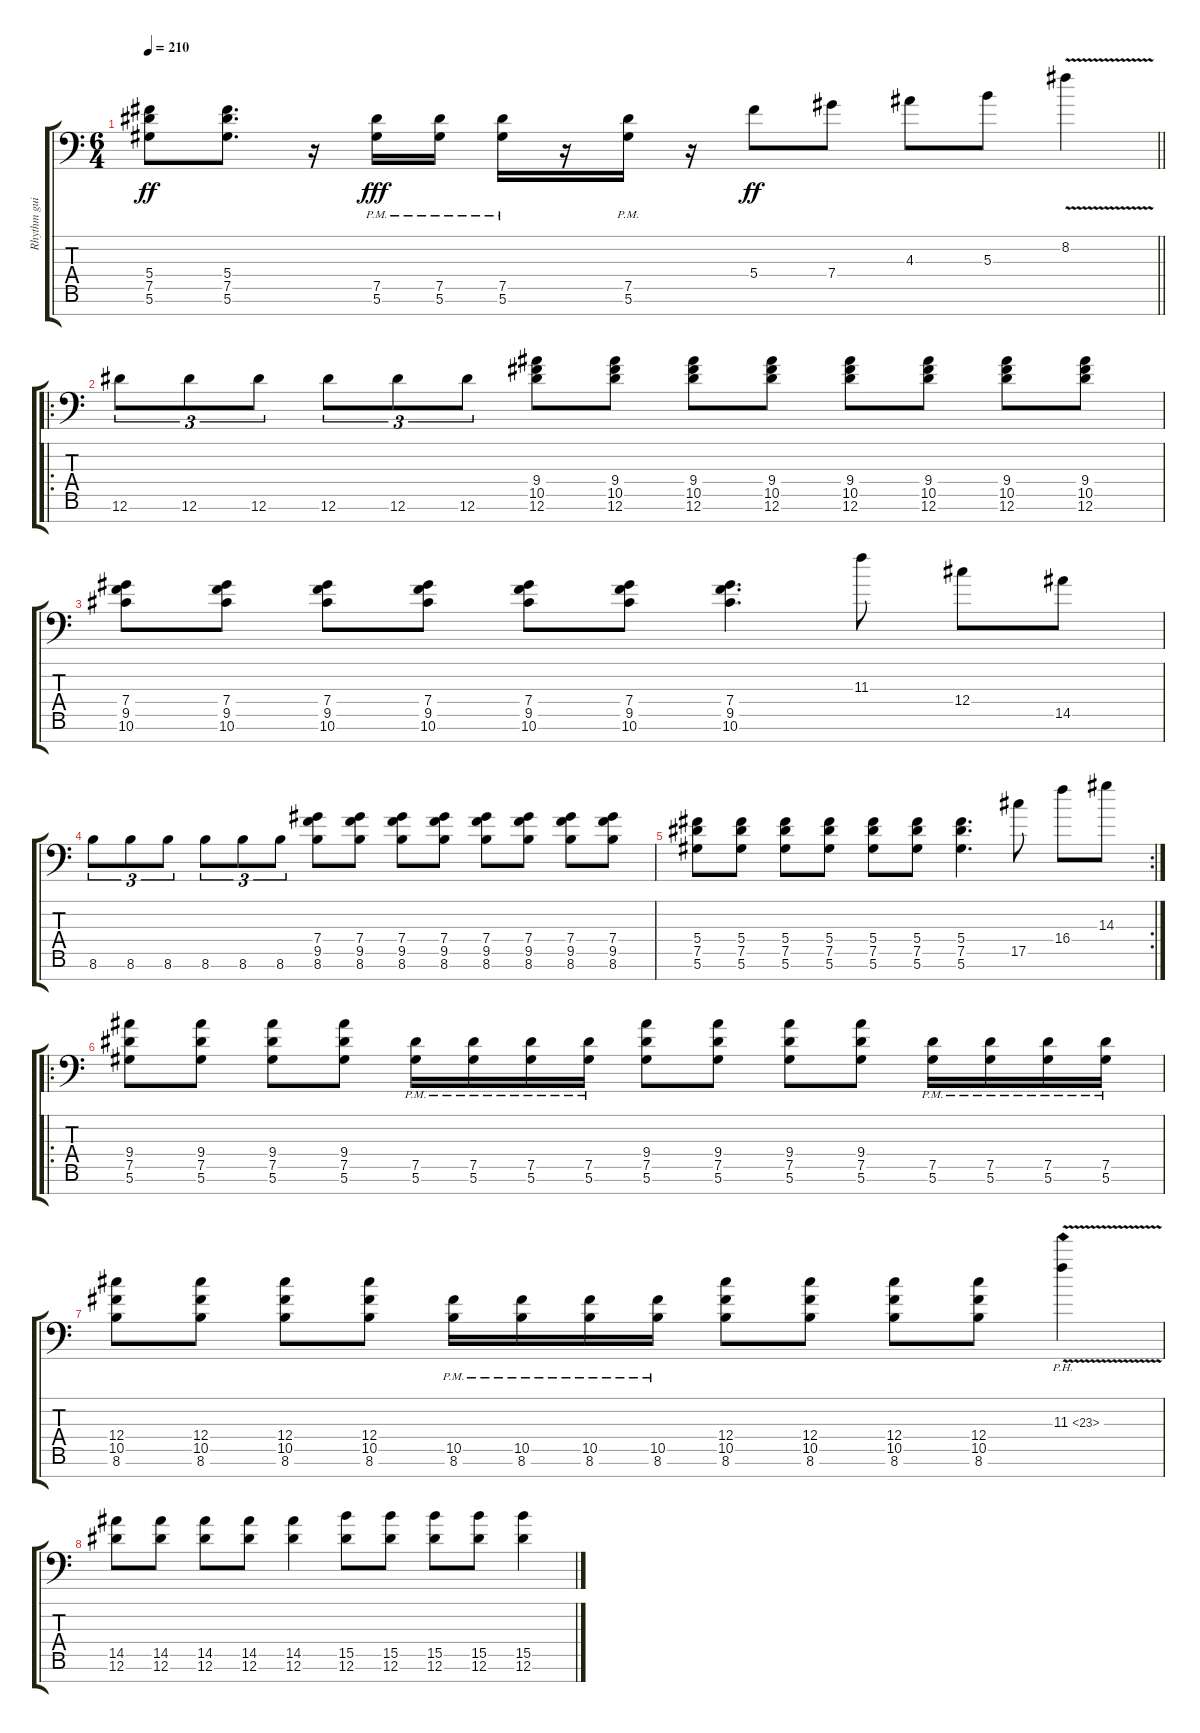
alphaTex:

\track ("Rhythm guitar" "Rhythm gui") {instrument distortionguitar}
\staff {score tabs}
\tuning (Eb4 Bb3 Gb3 Db3 Ab2 Eb2 Ab1) {hide}
\ts (6 4)
\tempo 210
\clef f4
\barLineRight lightlight
\ks c
(5.4 7.5 5.6).8{dy ff} (5.4 7.5 5.6).8{d} r.16 (7.5{pm} 5.6{pm}).16{dy fff} (7.5{pm} 5.6{pm}).16 (7.5{pm} 5.6{pm}).16 r.16 (7.5{pm} 5.6{pm}).16 r.16 5.4.8{dy ff} 7.4.8 4.3.8 5.3.8 8.2{v}.4 |
\ro
\section ("" "")
12.6.8{tu (3 2)} 12.6.8{tu (3 2)} 12.6.8{tu (3 2)} 12.6.8{tu (3 2)} 12.6.8{tu (3 2)} 12.6.8{tu (3 2)} (9.4 10.5 12.6).8 (9.4 10.5 12.6).8 (9.4 10.5 12.6).8 (9.4 10.5 12.6).8 (9.4 10.5 12.6).8 (9.4 10.5 12.6).8 (9.4 10.5 12.6).8 (9.4 10.5 12.6).8 |
(7.4 9.5 10.6).8 (7.4 9.5 10.6).8 (7.4 9.5 10.6).8 (7.4 9.5 10.6).8 (7.4 9.5 10.6).8 (7.4 9.5 10.6).8 (7.4 9.5 10.6).4{d} 11.3.8 12.4.8 14.5.8 |
8.6.8{tu (3 2)} 8.6.8{tu (3 2)} 8.6.8{tu (3 2)} 8.6.8{tu (3 2)} 8.6.8{tu (3 2)} 8.6.8{tu (3 2)} (7.4 9.5 8.6).8 (7.4 9.5 8.6).8 (7.4 9.5 8.6).8 (7.4 9.5 8.6).8 (7.4 9.5 8.6).8 (7.4 9.5 8.6).8 (7.4 9.5 8.6).8 (7.4 9.5 8.6).8 |
\rc 2
(5.4 7.5 5.6).8 (5.4 7.5 5.6).8 (5.4 7.5 5.6).8 (5.4 7.5 5.6).8 (5.4 7.5 5.6).8 (5.4 7.5 5.6).8 (5.4 7.5 5.6).4{d} 17.5.8 16.4.8 14.3.8 |
\ro
(9.4 7.5 5.6).8 (9.4 7.5 5.6).8 (9.4 7.5 5.6).8 (9.4 7.5 5.6).8 (7.5{pm} 5.6{pm}).16 (7.5{pm} 5.6{pm}).16 (7.5{pm} 5.6{pm}).16 (7.5{pm} 5.6{pm}).16 (9.4 7.5 5.6).8 (9.4 7.5 5.6).8 (9.4 7.5 5.6).8 (9.4 7.5 5.6).8 (7.5{pm} 5.6{pm}).16 (7.5{pm} 5.6{pm}).16 (7.5{pm} 5.6{pm}).16 (7.5{pm} 5.6{pm}).16 |
(12.4 10.5 8.6).8 (12.4 10.5 8.6).8 (12.4 10.5 8.6).8 (12.4 10.5 8.6).8 (10.5{pm} 8.6{pm}).16 (10.5{pm} 8.6{pm}).16 (10.5{pm} 8.6{pm}).16 (10.5{pm} 8.6{pm}).16 (12.4 10.5 8.6).8 (12.4 10.5 8.6).8 (12.4 10.5 8.6).8 (12.4 10.5 8.6).8 11.3{ph 12 v}.4 |
(14.5 12.6).8 (14.5 12.6).8 (14.5 12.6).8 (14.5 12.6).8 (14.5 12.6).4 (15.5 12.6).8 (15.5 12.6).8 (15.5 12.6).8 (15.5 12.6).8 (15.5 12.6).4
